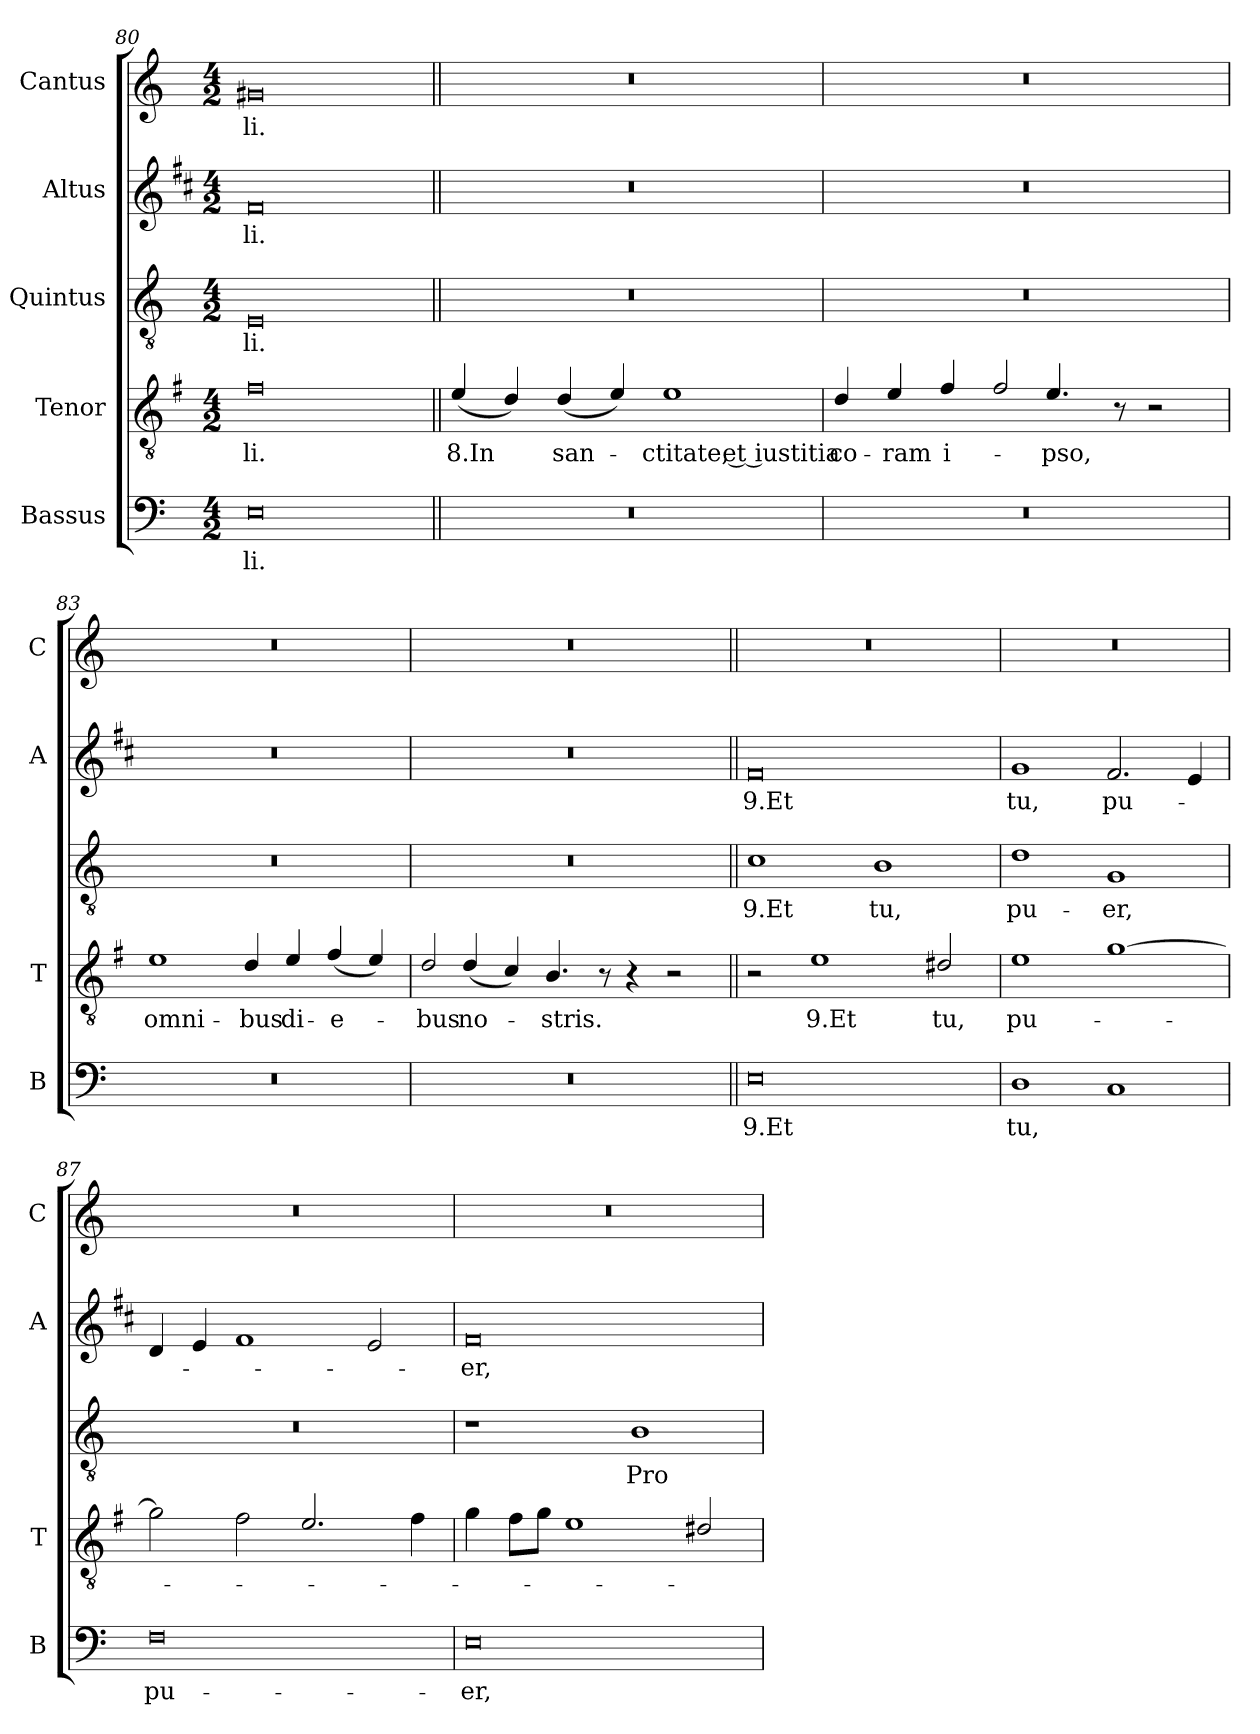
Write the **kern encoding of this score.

**kern	**text	**kern	**text	**kern	**text	**kern	**text	**kern	**text
*part5	*part5	*part4	*part4	*part3	*part3	*part2	*part2	*part1	*part1
*staff5	*staff5	*staff4	*staff4	*staff3	*staff3	*staff2	*staff2	*staff1	*staff1
*I"Bassus	*	*I"Tenor	*	*I"Quintus	*	*I"Altus	*	*I"Cantus	*
*I'B	*	*I'T	*	*	*	*I'A	*	*I'C	*
*clefF4	*	*clefGv2	*	*clefGv2	*	*clefG2	*	*clefG2	*
*	*	*ITrd4c7	*	*	*	*ITrd1c2	*	*	*
*k[]	*	*k[]	*	*k[]	*	*k[]	*	*k[]	*
*C:	*	*C:	*	*C:	*	*C:	*	*C:	*
*M4/2	*	*M4/2	*	*M4/2	*	*M4/2	*	*M4/2	*
=80	=80	=80	=80	=80	=80	=80	=80	=80	=80
!	!LO:LY:b	!	!LO:LY:b	!	!LO:LY:b	!	!LO:LY:b	!	!LO:LY:b
0E	-li.	0B	-li.	0E	-li.	0e	-li.	0g#X	-li.
!!LO:LB:g=z
=81||	=81||	=81||	=81||	=81||	=81||	=81||	=81||	=81||	=81||
!	!	!	!LO:LY:b	!	!	!	!	!	!
0r	.	(>4A/	8.In	0r	.	0r	.	0r	.
.	.	4G/)	.	.	.	.	.	.	.
!	!	!	!LO:LY:b	!	!	!	!	!	!
.	.	(>4G/	san-	.	.	.	.	.	.
.	.	4A/)	.	.	.	.	.	.	.
!	!	!	!LO:LY:b	!	!	!	!	!	!
.	.	1A	-ctitate, et iustitia	.	.	.	.	.	.
=82	=82	=82	=82	=82	=82	=82	=82	=82	=82
!	!	!	!LO:LY:b	!	!	!	!	!	!
0r	.	4G/	co-	0r	.	0r	.	0r	.
!	!	!	!LO:LY:b	!	!	!	!	!	!
.	.	4A/	-ram	.	.	.	.	.	.
!	!	!	!LO:LY:b	!	!	!	!	!	!
.	.	4B/	i-	.	.	.	.	.	.
!	!	!LO:N:head=open	!	!	!	!	!	!	!
.	.	4B/	.	.	.	.	.	.	.
!	!	!	!LO:LY:b	!	!	!	!	!	!
.	.	4.A/	-pso,	.	.	.	.	.	.
.	.	8r	.	.	.	.	.	.	.
.	.	2r	.	.	.	.	.	.	.
=83	=83	=83	=83	=83	=83	=83	=83	=83	=83
!	!	!	!LO:LY:b	!	!	!	!	!	!
0r	.	1A	omni-	0r	.	0r	.	0r	.
!	!	!	!LO:LY:b	!	!	!	!	!	!
.	.	4G/	-bus	.	.	.	.	.	.
!	!	!	!LO:LY:b	!	!	!	!	!	!
.	.	4A/	di-	.	.	.	.	.	.
!	!	!	!LO:LY:b	!	!	!	!	!	!
.	.	(>4B/	-e-	.	.	.	.	.	.
.	.	4A/)	.	.	.	.	.	.	.
=84	=84	=84	=84	=84	=84	=84	=84	=84	=84
!	!	!LO:N:head=open	!LO:LY:b	!	!	!	!	!	!
0r	.	4G/	-bus	0r	.	0r	.	0r	.
!	!	!	!LO:LY:b	!	!	!	!	!	!
.	.	(<4G/	no-	.	.	.	.	.	.
.	.	4F/)	.	.	.	.	.	.	.
!	!	!	!LO:LY:b	!	!	!	!	!	!
.	.	4.E/	-stris.	.	.	.	.	.	.
.	.	8r	.	.	.	.	.	.	.
.	.	4r	.	.	.	.	.	.	.
.	.	2r	.	.	.	.	.	.	.
!!LO:LB:g=z
=85||	=85||	=85||	=85||	=85||	=85||	=85||	=85||	=85||	=85||
!	!LO:LY:b	!	!	!	!LO:LY:b	!	!LO:LY:b	!	!
0E	9.Et	2r	.	1c	9.Et	0e	9.Et	0r	.
!	!	!	!LO:LY:b	!	!	!	!	!	!
.	.	1A	9.Et	.	.	.	.	.	.
!	!	!	!	!	!LO:LY:b	!	!	!	!
.	.	.	.	1B	tu,	.	.	.	.
!	!	!	!LO:LY:b	!	!	!	!	!	!
.	.	2G#X/	tu,	.	.	.	.	.	.
=86	=86	=86	=86	=86	=86	=86	=86	=86	=86
!	!LO:LY:b	!	!LO:LY:b	!	!LO:LY:b	!	!LO:LY:b	!	!
1D	tu,	1A	pu-	1d	pu-	1f	tu,	0r	.
!	!	!	!	!	!LO:LY:b	!	!LO:LY:b	!	!
1C	.	[1c	.	1G	-er,	2.e/	pu-	.	.
.	.	.	.	.	.	4d/	.	.	.
=87	=87	=87	=87	=87	=87	=87	=87	=87	=87
!	!LO:LY:b	!	!	!	!	!	!	!	!
0F	pu-	2c\]	.	0r	.	4c/	.	0r	.
.	.	.	.	.	.	4d/	.	.	.
.	.	2B\	.	.	.	1e	.	.	.
.	.	2.A/	.	.	.	.	.	.	.
.	.	.	.	.	.	2d/	.	.	.
.	.	4B\	.	.	.	.	.	.	.
=88	=88	=88	=88	=88	=88	=88	=88	=88	=88
!	!LO:LY:b	!	!	!	!	!	!LO:LY:b	!	!
0E	-er,	4c\	.	1r	.	0e	-er,	0r	.
.	.	8B\L	.	.	.	.	.	.	.
.	.	8c\J	.	.	.	.	.	.	.
.	.	1A	.	.	.	.	.	.	.
!	!	!	!	!	!LO:LY:b	!	!	!	!
.	.	.	.	1B	Pro-	.	.	.	.
.	.	2G#X/	.	.	.	.	.	.	.
=	=	=	=	=	=	=	=	=	=
*-	*-	*-	*-	*-	*-	*-	*-	*-	*-
